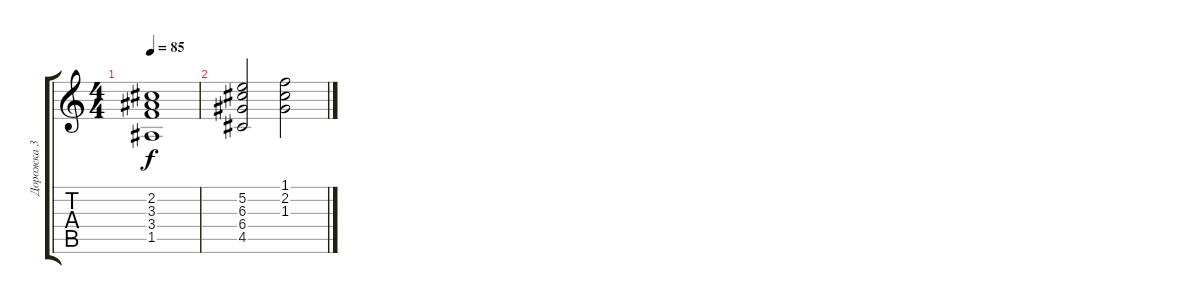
\track ("Дорожка 3" "Дорожка 3") {instrument acousticguitarsteel}
\staff {score tabs}
\tuning (E4 B3 G3 D3 A2 E2) {hide}
\ts (4 4)
\tempo 85
\clef g2
\ks c
(2.2 3.3 3.4 1.5).1{dy f} |
(5.2 6.3 6.4 4.5).2 (1.1 2.2 1.3).2
